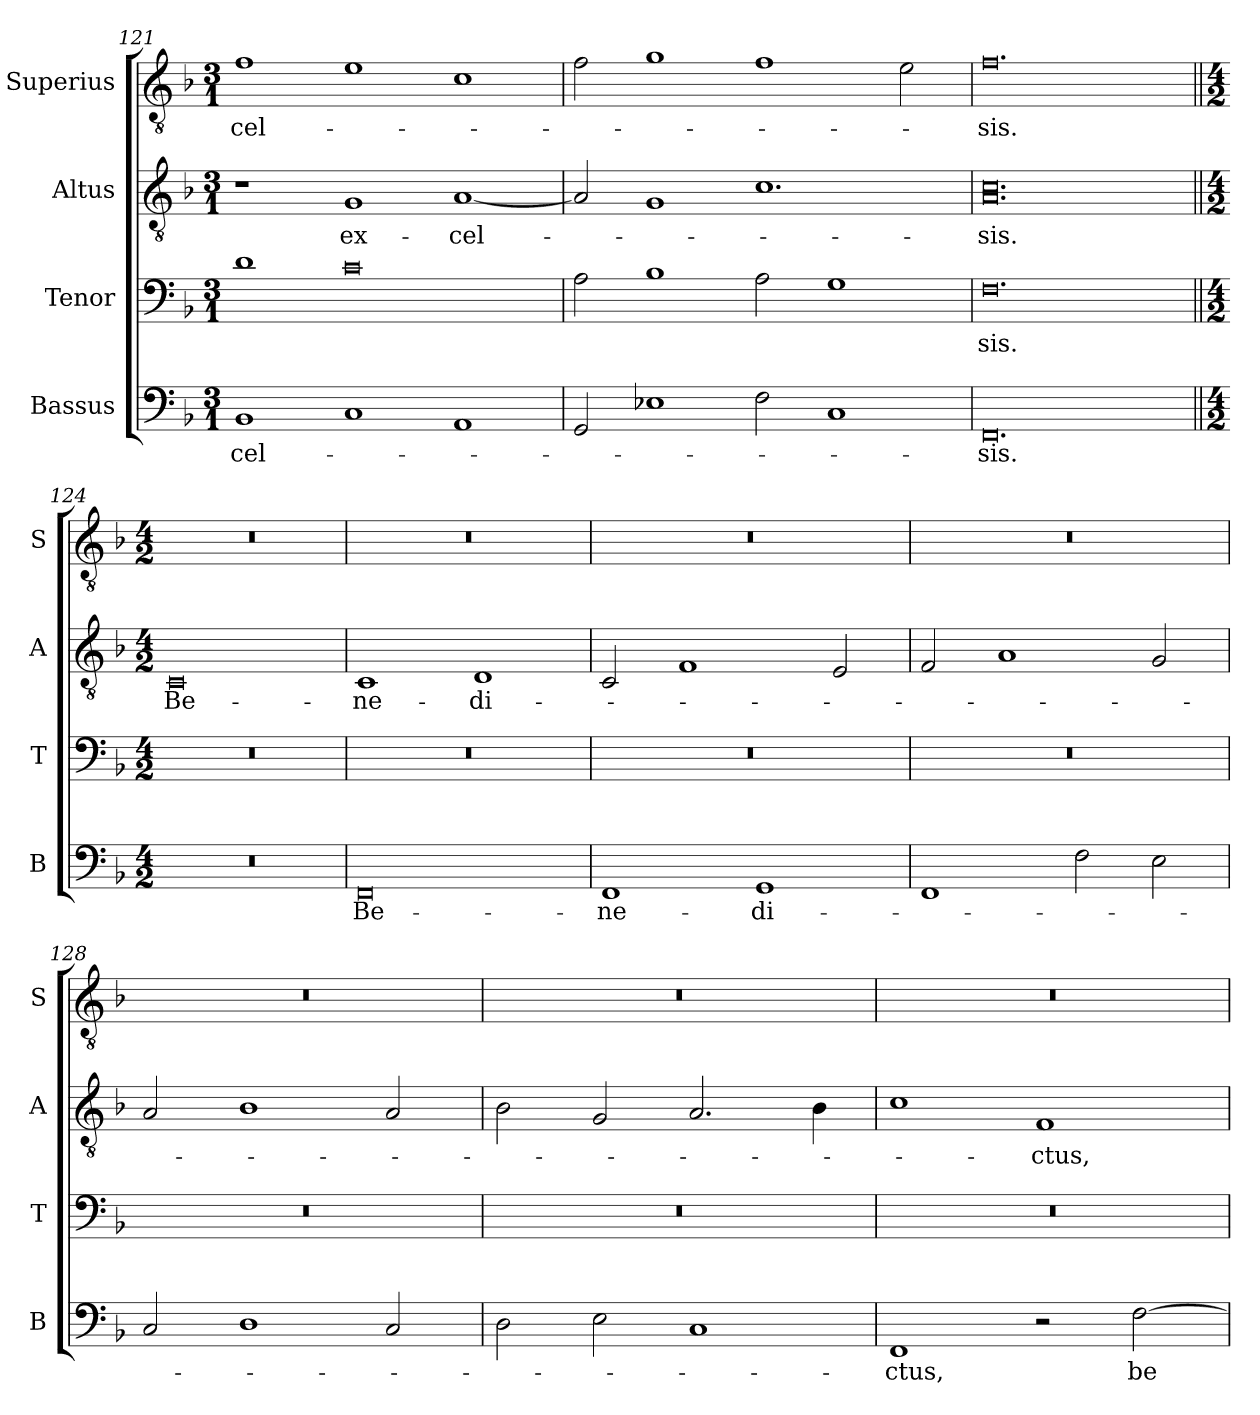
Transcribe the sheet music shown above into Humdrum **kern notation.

**kern	**text	**kern	**text	**kern	**text	**kern	**text
*part4	*part4	*part3	*part3	*part2	*part2	*part1	*part1
*staff4	*staff4	*staff3	*staff3	*staff2	*staff2	*staff1	*staff1
*I"Bassus	*	*I"Tenor	*	*I"Altus	*	*I"Superius	*
*I'B	*	*I'T	*	*I'A	*	*I'S	*
*clefF4	*	*clefF4	*	*clefGv2	*	*clefGv2	*
*k[b-]	*	*k[b-]	*	*k[b-]	*	*k[b-]	*
*M3/1	*	*M3/1	*	*M3/1	*	*M3/1	*
=121	=121	=121	=121	=121	=121	=121	=121
!	!LO:LY:i	!	!	!	!	!	!LO:LY:i
1BB-	-cel-	1d	.	1r	.	1f	-cel-
!	!	!	!	!	!LO:LY:i	!	!
1C	.	0c	.	1G	ex-	1e	.
!	!	!	!	!	!LO:LY:i	!	!
1AA	.	.	.	[1A	-cel-	1c	.
=122	=122	=122	=122	=122	=122	=122	=122
2GG	.	2A	.	2A]	.	2f	.
1E-X	.	1B-	.	1G	.	1g	.
2F	.	2A	.	1.c	.	1f	.
1C	.	1G	.	.	.	.	.
.	.	.	.	.	.	2e	.
=123	=123	=123	=123	=123	=123	=123	=123
!	!	!	!LO:LY:i	!	!	!	!
*	*	*	*	*^	*	*	*
0.FF	-sis.	0.F	-sis.	0.c	0.A	-sis.	0.f	-sis.
*	*	*	*	*v	*v	*	*	*
=124||	=124||	=124||	=124||	=124||	=124||	=124||	=124||
*M4/2	*	*M4/2	*	*M4/2	*	*M4/2	*
0r	.	0r	.	0C	Be-	0r	.
=125	=125	=125	=125	=125	=125	=125	=125
0FF	Be-	0r	.	1C	-ne-	0r	.
!	!	!	!	!	!LO:LY:i	!	!
.	.	.	.	1D	-di-	.	.
=126	=126	=126	=126	=126	=126	=126	=126
1FF	-ne-	0r	.	2C	.	0r	.
.	.	.	.	1F	.	.	.
!	!LO:LY:i	!	!	!	!	!	!
1GG	-di-	.	.	.	.	.	.
.	.	.	.	2E	.	.	.
=127	=127	=127	=127	=127	=127	=127	=127
1FF	.	0r	.	2F	.	0r	.
.	.	.	.	1A	.	.	.
2F	.	.	.	.	.	.	.
2E	.	.	.	2G	.	.	.
=128	=128	=128	=128	=128	=128	=128	=128
2C	.	0r	.	2A	.	0r	.
1D	.	.	.	1B-	.	.	.
2C	.	.	.	2A	.	.	.
=129	=129	=129	=129	=129	=129	=129	=129
2D	.	0r	.	2B-	.	0r	.
2E	.	.	.	2G	.	.	.
1C	.	.	.	2.A	.	.	.
.	.	.	.	4B-	.	.	.
=130	=130	=130	=130	=130	=130	=130	=130
!	!LO:LY:i	!	!	!	!	!	!
1FF	-ctus,	0r	.	1c	.	0r	.
!	!	!	!	!	!LO:LY:i	!	!
2r	.	.	.	1F	-ctus,	.	.
!	!LO:LY:i	!	!	!	!	!	!
[2F	be-	.	.	.	.	.	.
=	=	=	=	=	=	=	=
*-	*-	*-	*-	*-	*-	*-	*-
